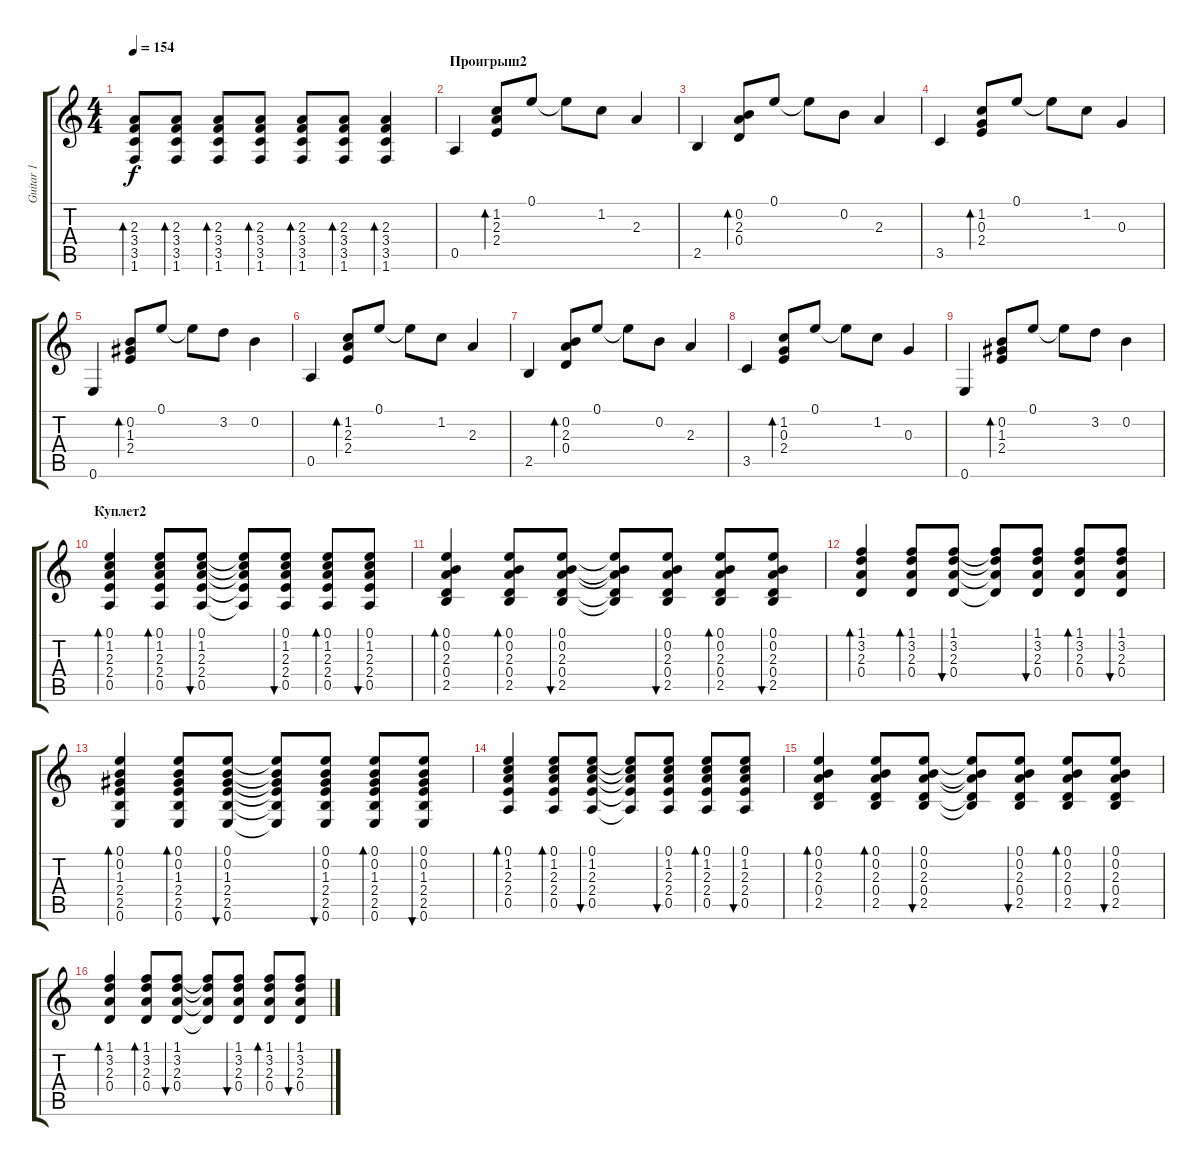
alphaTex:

\track ("Guitar 1" "Guitar 1") {instrument acousticguitarsteel}
\staff {score tabs}
\tuning (E4 B3 G3 D3 A2 E2) {hide}
\ts (4 4)
\tempo 154
\clef g2
\ks c
(2.3 3.4 3.5 1.6).8{bd 120 dy f} (2.3 3.4 3.5 1.6).8{bd 120} (2.3 3.4 3.5 1.6).8{bd 120} (2.3 3.4 3.5 1.6).8{bd 120} (2.3 3.4 3.5 1.6).8{bd 120} (2.3 3.4 3.5 1.6).8{bd 120} (2.3 3.4 3.5 1.6).4{bd 120} |
\section ("" "Проигрыш2")
0.5.4{volume 12} (1.2 2.3 2.4).8{bd 480} 0.1.8 0.1{t}.8 1.2.8 2.3.4 |
2.5.4 (0.2 2.3 0.4).8{bd 480} 0.1.8 0.1{t}.8 0.2.8 2.3.4 |
3.5.4 (1.2 0.3 2.4).8{bd 480} 0.1.8 0.1{t}.8 1.2.8 0.3.4 |
0.6.4 (0.2 1.3 2.4).8{bd 480} 0.1.8 0.1{t}.8 3.2.8 0.2.4 |
0.5.4 (1.2 2.3 2.4).8{bd 480} 0.1.8 0.1{t}.8 1.2.8 2.3.4 |
2.5.4 (0.2 2.3 0.4).8{bd 480} 0.1.8 0.1{t}.8 0.2.8 2.3.4 |
3.5.4 (1.2 0.3 2.4).8{bd 480} 0.1.8 0.1{t}.8 1.2.8 0.3.4 |
0.6.4 (0.2 1.3 2.4).8{bd 480} 0.1.8 0.1{t}.8 3.2.8 0.2.4 |
\section ("" "Куплет2")
(0.1 1.2 2.3 2.4 0.5).4{bd 120 volume 7} (0.1 1.2 2.3 2.4 0.5).8{bd 120} (0.1 1.2 2.3 2.4 0.5).8{bu 120} (0.1{t} 1.2{t} 2.3{t} 2.4{t} 0.5{t}).8 (0.1 1.2 2.3 2.4 0.5).8{bu 120} (0.1 1.2 2.3 2.4 0.5).8{bd 120} (0.1 1.2 2.3 2.4 0.5).8{bu 120} |
(0.1 0.2 2.3 0.4 2.5).4{bd 120} (0.1 0.2 2.3 0.4 2.5).8{bd 120} (0.1 0.2 2.3 0.4 2.5).8{bu 120} (0.1{t} 0.2{t} 2.3{t} 0.4{t} 2.5{t}).8 (0.1 0.2 2.3 0.4 2.5).8{bu 120} (0.1 0.2 2.3 0.4 2.5).8{bd 120} (0.1 0.2 2.3 0.4 2.5).8{bu 120} |
(1.1 3.2 2.3 0.4).4{bd 120} (1.1 3.2 2.3 0.4).8{bd 120} (1.1 3.2 2.3 0.4).8{bu 120} (1.1{t} 3.2{t} 2.3{t} 0.4{t}).8 (1.1 3.2 2.3 0.4).8{bu 120} (1.1 3.2 2.3 0.4).8{bd 120} (1.1 3.2 2.3 0.4).8{bu 120} |
(0.1 0.2 1.3 2.4 2.5 0.6).4{bd 120} (0.1 0.2 1.3 2.4 2.5 0.6).8{bd 120} (0.1 0.2 1.3 2.4 2.5 0.6).8{bu 120} (0.1{t} 0.2{t} 1.3{t} 2.4{t} 2.5{t} 0.6{t}).8 (0.1 0.2 1.3 2.4 2.5 0.6).8{bu 120} (0.1 0.2 1.3 2.4 2.5 0.6).8{bd 120} (0.1 0.2 1.3 2.4 2.5 0.6).8{bu 120} |
(0.1 1.2 2.3 2.4 0.5).4{bd 120} (0.1 1.2 2.3 2.4 0.5).8{bd 120} (0.1 1.2 2.3 2.4 0.5).8{bu 120} (0.1{t} 1.2{t} 2.3{t} 2.4{t} 0.5{t}).8 (0.1 1.2 2.3 2.4 0.5).8{bu 120} (0.1 1.2 2.3 2.4 0.5).8{bd 120} (0.1 1.2 2.3 2.4 0.5).8{bu 120} |
(0.1 0.2 2.3 0.4 2.5).4{bd 120} (0.1 0.2 2.3 0.4 2.5).8{bd 120} (0.1 0.2 2.3 0.4 2.5).8{bu 120} (0.1{t} 0.2{t} 2.3{t} 0.4{t} 2.5{t}).8 (0.1 0.2 2.3 0.4 2.5).8{bu 120} (0.1 0.2 2.3 0.4 2.5).8{bd 120} (0.1 0.2 2.3 0.4 2.5).8{bu 120} |
(1.1 3.2 2.3 0.4).4{bd 120} (1.1 3.2 2.3 0.4).8{bd 120} (1.1 3.2 2.3 0.4).8{bu 120} (1.1{t} 3.2{t} 2.3{t} 0.4{t}).8 (1.1 3.2 2.3 0.4).8{bu 120} (1.1 3.2 2.3 0.4).8{bd 120} (1.1 3.2 2.3 0.4).8{bu 120}
